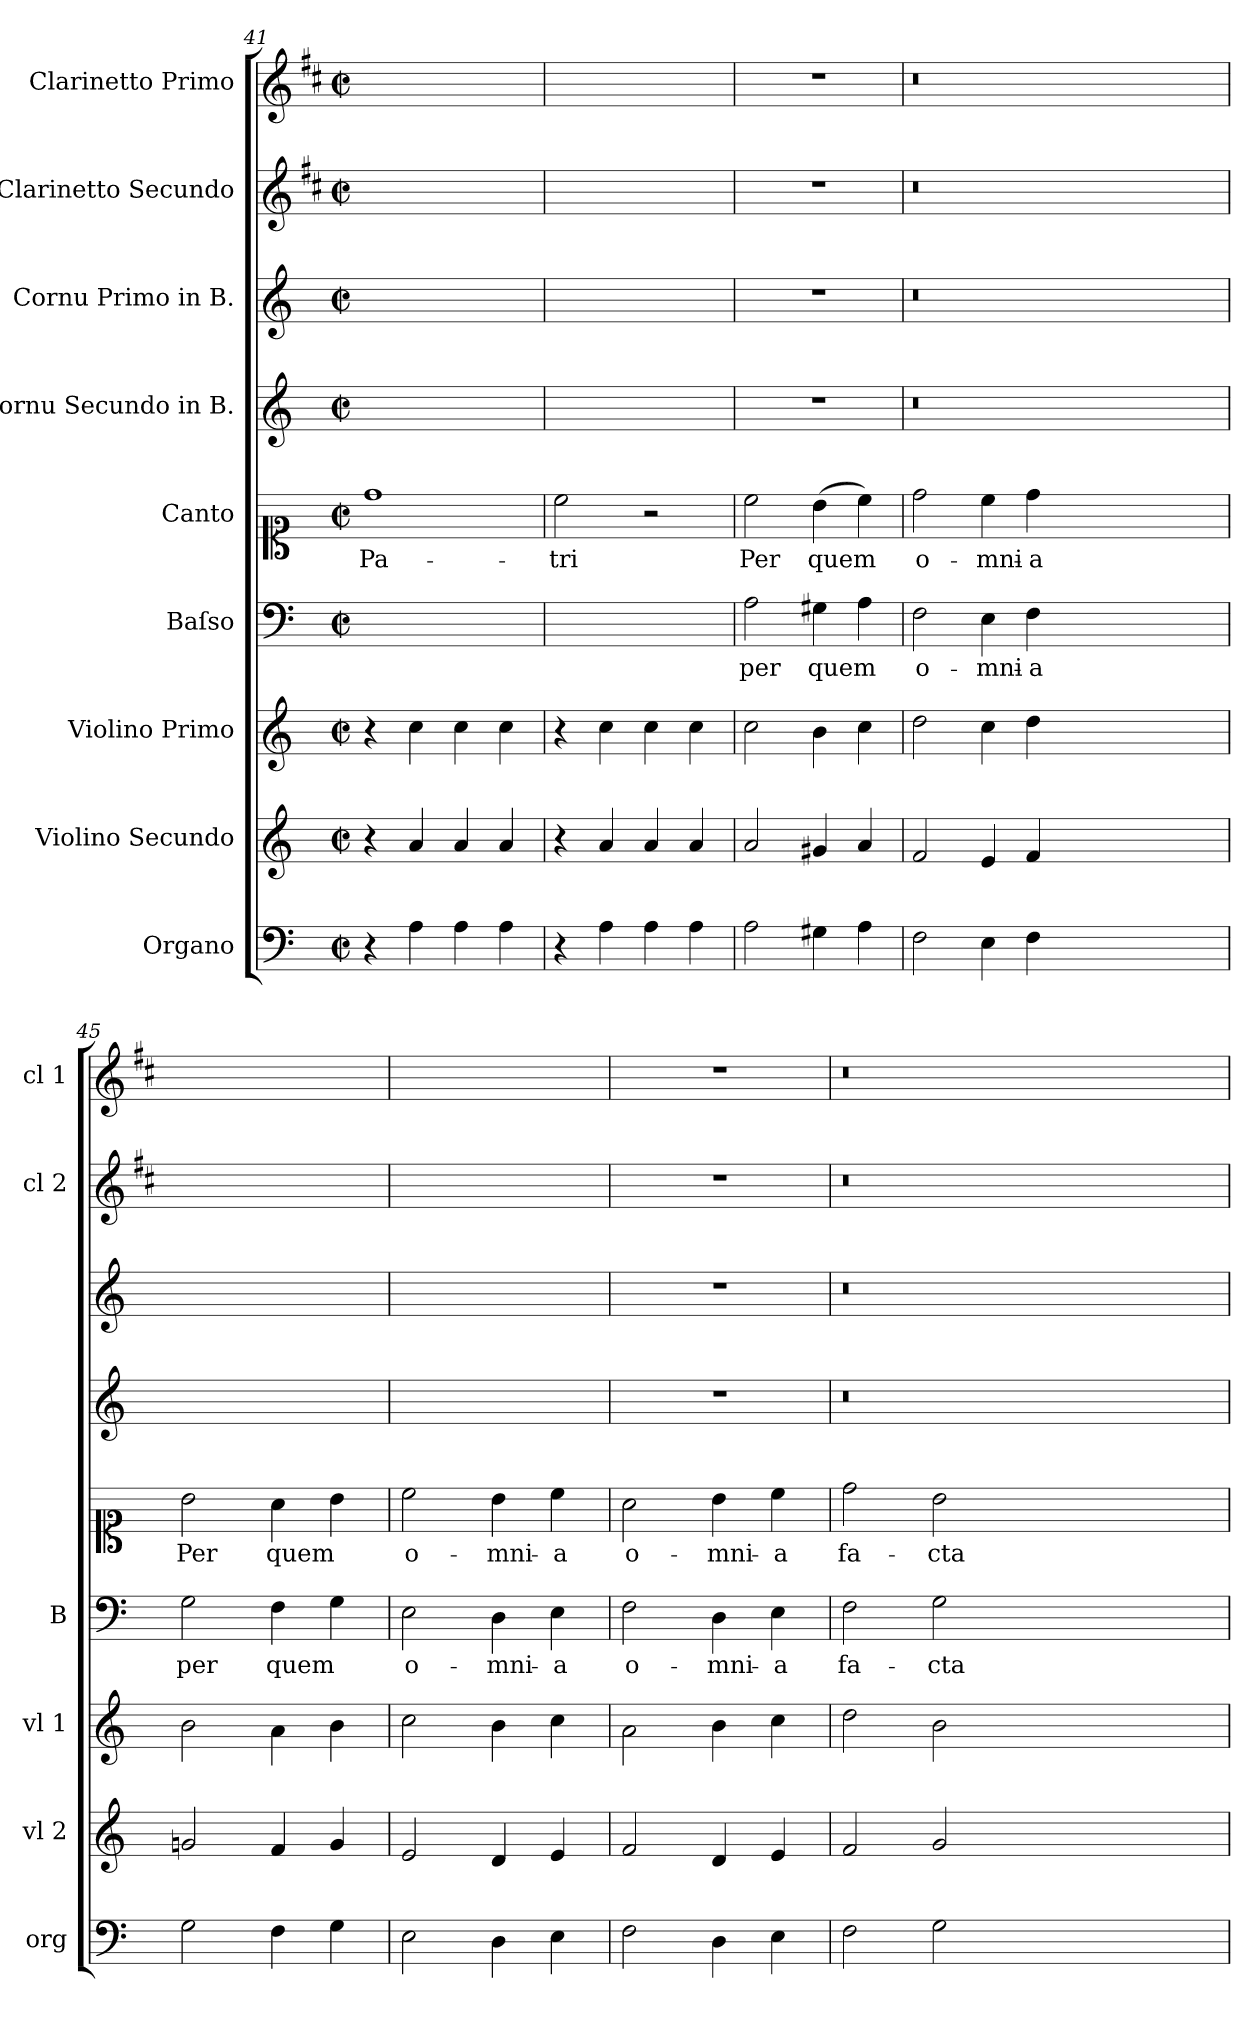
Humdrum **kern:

**kern	**kern	**kern	**kern	**text	**kern	**text	**kern	**kern	**kern	**kern
*part9	*part8	*part7	*part6	*part6	*part5	*part5	*part4	*part3	*part2	*part1
*staff9	*staff8	*staff7	*staff6	*staff6	*staff5	*staff5	*staff4	*staff3	*staff2	*staff1
*I"Organo	*I"Violino Secundo	*I"Violino Primo	*I"Baſso	*	*I"Canto	*	*I"Cornu Secundo in B.	*I"Cornu Primo in B.	*I"Clarinetto Secundo	*I"Clarinetto Primo
*I'org	*I'vl 2	*I'vl 1	*I'B	*	*	*	*	*	*I'cl 2	*I'cl 1
*clefF4	*clefG2	*clefG2	*clefF4	*	*clefC1	*	*clefG2	*clefG2	*clefG2	*clefG2
*	*	*	*	*	*	*	*	*	*ITrd1c2	*ITrd1c2
*k[]	*k[]	*k[]	*k[]	*	*k[]	*	*k[]	*k[]	*k[]	*k[]
*C:	*C:	*C:	*C:	*	*C:	*	*C:	*C:	*C:	*C:
*M2/2	*M2/2	*M2/2	*M2/2	*	*M2/2	*	*M2/2	*M2/2	*M2/2	*M2/2
*met(c|)	*met(c|)	*met(c|)	*met(c|)	*	*met(c|)	*	*met(c|)	*met(c|)	*met(c|)	*met(c|)
=41	=41	=41	=41	=41	=41	=41	=41	=41	=41	=41
4r	4r	4r	1ryy	.	1dd	Pa-	1ryy	1ryy	1ryy	1ryy
4A\	4a/	4cc\	.	.	.	.	.	.	.	.
4A\	4a/	4cc\	.	.	.	.	.	.	.	.
4A\	4a/	4cc\	.	.	.	.	.	.	.	.
=42	=42	=42	=42	=42	=42	=42	=42	=42	=42	=42
4r	4r	4r	1ryy	.	2cc\	-tri	1ryy	1ryy	1ryy	1ryy
4A\	4a/	4cc\	.	.	.	.	.	.	.	.
4A\	4a/	4cc\	.	.	2r	.	.	.	.	.
4A\	4a/	4cc\	.	.	.	.	.	.	.	.
=43	=43	=43	=43	=43	=43	=43	=43	=43	=43	=43
2A\	2a/	2cc\	2A\	per	2cc\	Per	1r	1r	1r	1r
4G#X\	4g#X/	4b\	4G#X\	quem	(4b\	quem	.	.	.	.
4A\	4a/	4cc\	4A\	.	4cc\)	.	.	.	.	.
=44	=44	=44	=44	=44	=44	=44	=44	=44	=44	=44
2F\	2f/	2dd\	2F\	o-	2dd\	o-	0.r	0.r	0.r	0.r
4E\	4e/	4cc\	4E\	-mni-	4cc\	-mni-	.	.	.	.
4F\	4f/	4dd\	4F\	-a	4dd\	-a	.	.	.	.
0ryy	0ryy	0ryy	0ryy	.	0ryy	.	.	.	.	.
=45	=45	=45	=45	=45	=45	=45	=45	=45	=45	=45
!	!	!	!	!LO:LY:i	!	!LO:LY:i	!	!	!	!
2G\	2gn/	2b\	2G\	per	2b\	Per	1ryy	1ryy	1ryy	1ryy
!	!	!	!	!LO:LY:i	!	!LO:LY:i	!	!	!	!
4F\	4f/	4a\	4F\	quem	4a\	quem	.	.	.	.
4G\	4g/	4b\	4G\	.	4b\	.	.	.	.	.
=46	=46	=46	=46	=46	=46	=46	=46	=46	=46	=46
!	!	!	!	!LO:LY:i	!	!LO:LY:i	!	!	!	!
2E\	2e/	2cc\	2E\	o-	2cc\	o-	1ryy	1ryy	1ryy	1ryy
!	!	!	!	!LO:LY:i	!	!LO:LY:i	!	!	!	!
4D\	4d/	4b\	4D\	-mni-	4b\	-mni-	.	.	.	.
!	!	!	!	!LO:LY:i	!	!LO:LY:i	!	!	!	!
4E\	4e/	4cc\	4E\	-a	4cc\	-a	.	.	.	.
=47	=47	=47	=47	=47	=47	=47	=47	=47	=47	=47
2F\	2f/	2a\	2F\	o-	2a\	o-	1r	1r	1r	1r
4D\	4d/	4b\	4D\	-mni-	4b\	-mni-	.	.	.	.
4E\	4e/	4cc\	4E\	-a	4cc\	-a	.	.	.	.
=48	=48	=48	=48	=48	=48	=48	=48	=48	=48	=48
2F\	2f/	2dd\	2F\	fa-	2dd\	fa-	0.r	0.r	0.r	0.r
2G\	2g/	2b\	2G\	-cta	2b\	-cta	.	.	.	.
0ryy	0ryy	0ryy	0ryy	.	0ryy	.	.	.	.	.
=	=	=	=	=	=	=	=	=	=	=
*-	*-	*-	*-	*-	*-	*-	*-	*-	*-	*-
